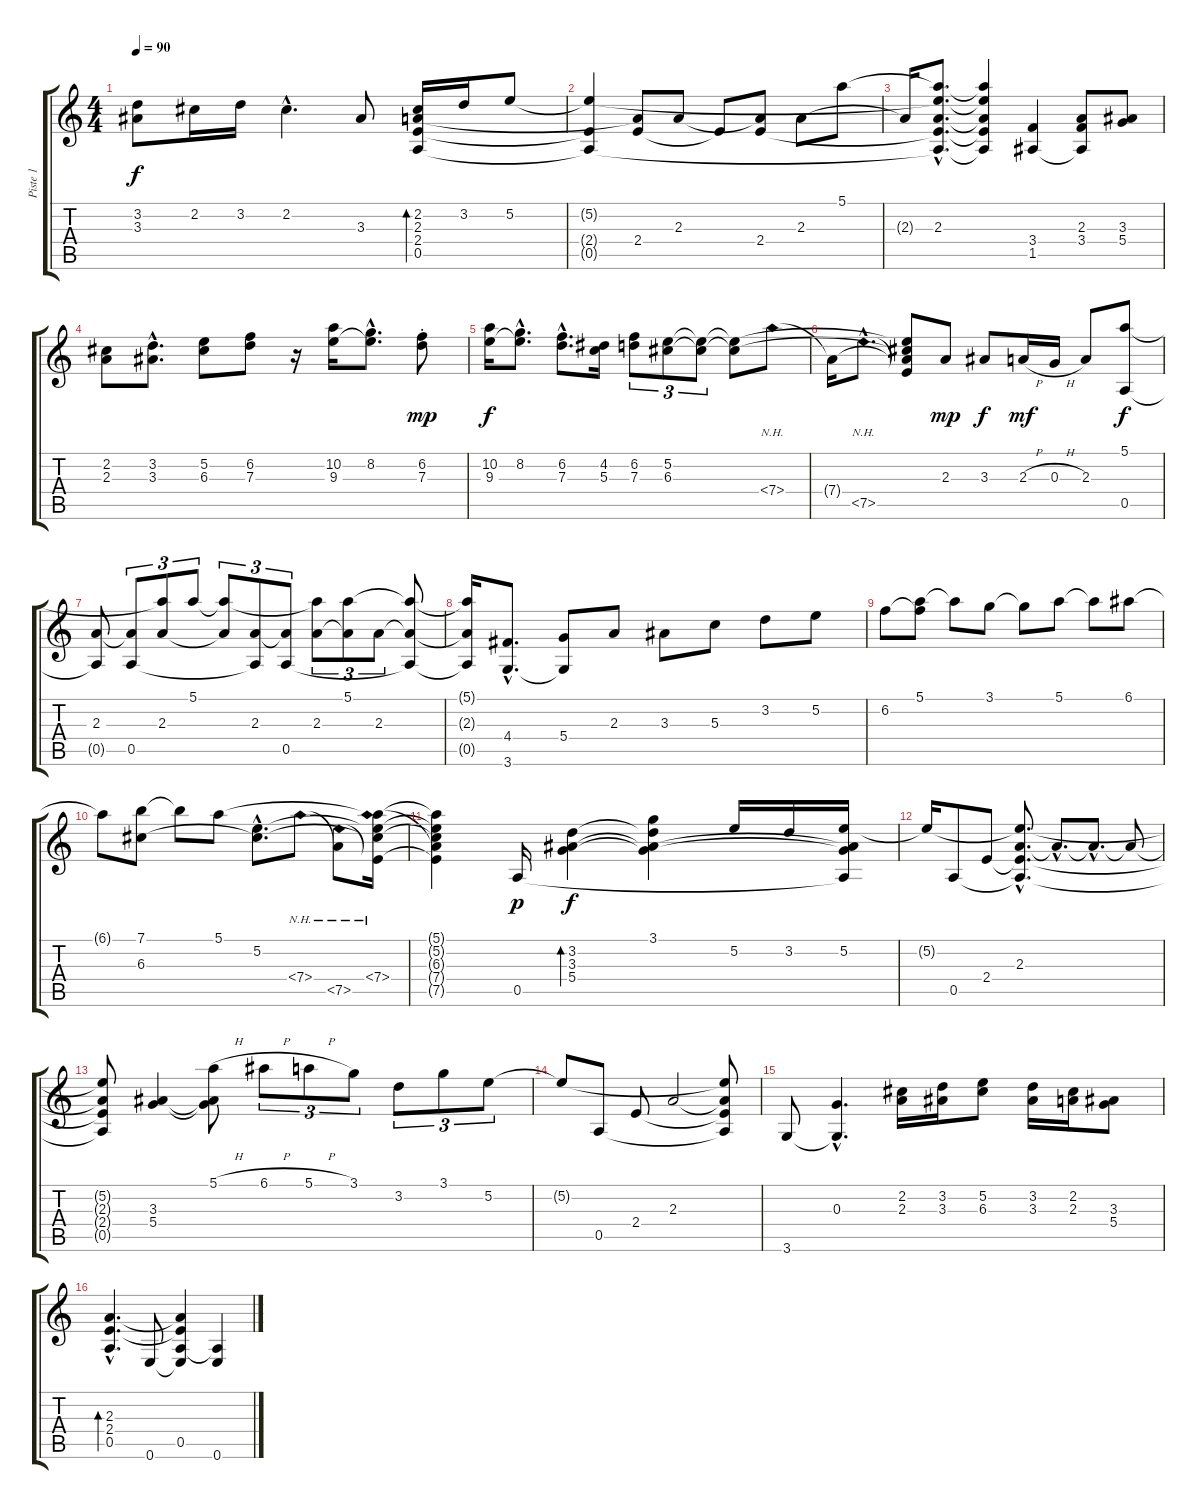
\track ("Piste 1" "Piste 1") {instrument electricguitarjazz}
\staff {score tabs}
\tuning (E4 B3 G3 D3 A2 E2) {hide}
\ts (4 4)
\tempo 90
\clef g2
\ks c
(3.2{t} 3.3{t}).8{dy f} 2.2.16 3.2.16 2.2{hac}.4{d} 3.3.8 (2.2 2.3 2.4 0.5).16{bd 120} 3.2.16 5.2.8 |
(5.2{t} 2.4{t} 0.5{t}).4 (2.3{t} 2.4).8 2.3.8 2.4{t}.8 (2.3{t} 2.4).8 2.3.8 5.1.8 |
2.3{t}.16 (5.1{hac t} 5.2{hac t} 2.3{hac} 2.4{hac t} 0.5{hac t}).8{d} (5.1{t} 5.2{t} 2.3{t} 2.4{t} 0.5{t}).4 (3.4 1.5).4 (2.3 3.4 1.5{t}).8 (3.3 5.4).8 |
(2.2 2.3).8 (3.2{hac} 3.3{hac}).8{d} (5.2 6.3).8 (6.2 7.3).8 r.16 (10.2 9.3).16 (8.2{hac} 9.3{hac t}).8{d} (6.2{st} 7.3{st}).8{dy mp} |
(10.2 9.3).16{dy f} (8.2{hac} 9.3{hac t}).8{d} (6.2{hac} 7.3{hac}).8{d} (4.2 5.3).16 (6.2 7.3).8{tu (3 2)} (5.2 6.3).8{tu (3 2)} (5.2{t} 6.3{t}).8{tu (3 2)} (5.2{t} 6.3{t}).8 7.4{nh}.8 |
7.4{t}.16 7.5{nh hac}.8{d} (5.2{t} 6.3{t} 7.4{t} 7.5{t}).8 2.3.8{dy mp} 3.3.8{dy f} 2.3{h}.16{dy mf} 0.3{h}.16 2.3.8 (5.1 0.5).8{dy f} |
(2.3 0.5{t}).8 (2.3{t} 0.5).8{tu (3 2)} (5.1{t} 2.3).8{tu (3 2)} 5.1.8{tu (3 2)} (5.1{t} 2.3{t}).8{tu (3 2)} (2.3 0.5{t}).8{tu (3 2)} (2.3{t} 0.5).8{tu (3 2)} (5.1{t} 2.3).8{tu (3 2)} (5.1 2.3{t}).8{tu (3 2)} 2.3.8{tu (3 2)} (5.1{t} 2.3{t} 0.5{t}).8 |
(5.1{t} 2.3{t} 0.5{t}).16 (4.4{hac} 3.6{hac}).8{d} (5.4 3.6{t}).8 2.3.8 3.3.8 5.3.8 3.2.8 5.2.8 |
6.2.8 (5.1 6.2{t}).8 5.1{t}.8 3.1.8 3.1{t}.8 5.1.8 5.1{t}.8 6.1.8 |
6.1{t}.8 (7.1 6.3).8 7.1{t}.8 5.1.8 (5.2{hac} 6.3{hac t}).8{d} 7.4{nh}.8 (7.4{t} 7.5{nh}).8 (5.1{t} 5.2{t} 6.3{t} 7.4{nh} 7.5{t}).16 |
(5.1{t} 5.2{t} 6.3{t} 7.4{t} 7.5{t}).4 0.5.16{dy p} (3.2 3.3 5.4).4{bd 240 dy f} (3.1 3.2{t} 3.3{t} 5.4{t}).4 5.2.16 3.2.16 (5.2 3.3{t} 5.4{t} 0.5{t}).16 |
5.2{t}.16 0.5.8 2.4.8 (5.2{hac t} 2.3{hac} 2.4{hac t} 0.5{hac t}).8{d} 2.3{hac t}.8{d} 2.3{hac t}.8{d} 2.3{t}.8 |
(5.2{t} 2.3{t} 2.4{t} 0.5{t}).8 (3.3 5.4).4 (5.1{h} 3.3{t} 5.4{t}).8 6.1{h}.8{tu (3 2)} 5.1{h}.8{tu (3 2)} 3.1.8{tu (3 2)} 3.2.8{tu (3 2)} 3.1.8{tu (3 2)} 5.2.8{tu (3 2)} |
5.2{t}.8 0.5.8 2.4.8 2.3.2 (5.2{t} 2.3{t} 2.4{t} 0.5{t}).8 |
3.6.8 (0.3{hac} 3.6{hac t}).4{d} (2.2 2.3).16 (3.2 3.3).16 (5.2 6.3).8 (3.2 3.3).16 (2.2 2.3).16 (3.3 5.4).8 |
(2.3{hac} 2.4{hac} 0.5{hac}).4{d bd 240} 0.6.8 (2.3{t} 2.4{t} 0.5 0.6{t}).4 (0.5{t} 0.6).4
